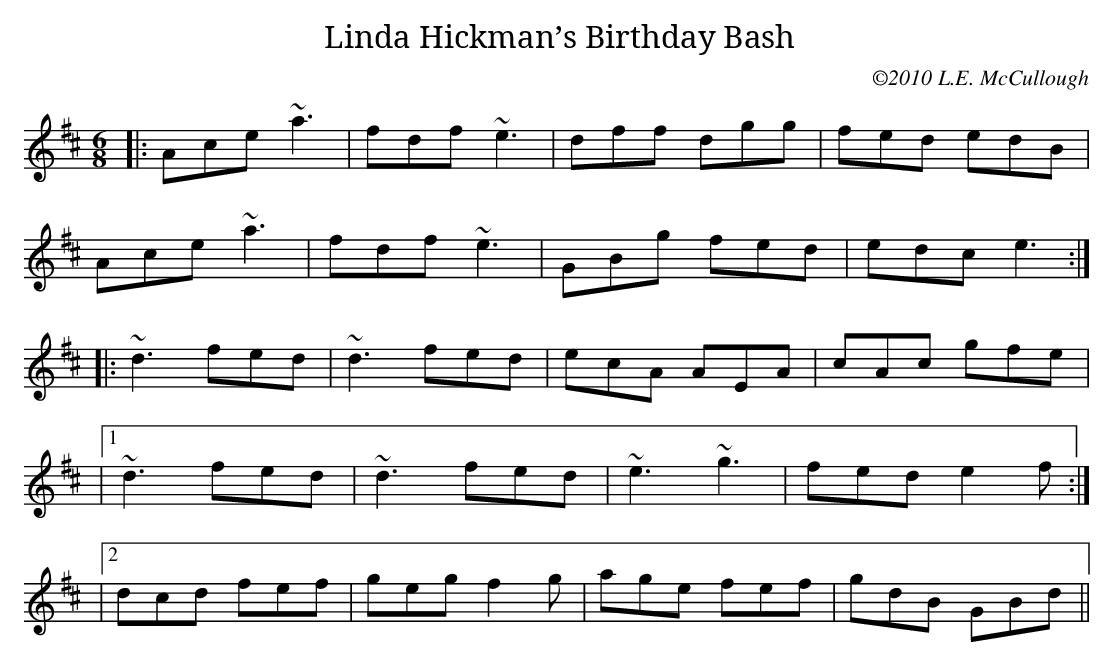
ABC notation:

X:1
T:Linda Hickman’s Birthday Bash
C:©2010 L.E. McCullough
M:6/8
L:1/8
K:Amix
|:Ace ~a3 | fdf ~e3 | dff dgg | fed edB |
Ace ~a3 | fdf ~e3 | GBg  fed | edc e3:|
|:~d3 fed | ~d3 fed | ecA  AEA | cAc gfe |
|1 ~d3 fed | ~d3 fed | ~e3 ~g3 | fed e2f :|
|2 dcd fef | geg f2g | age fef | gdB GBd ||
